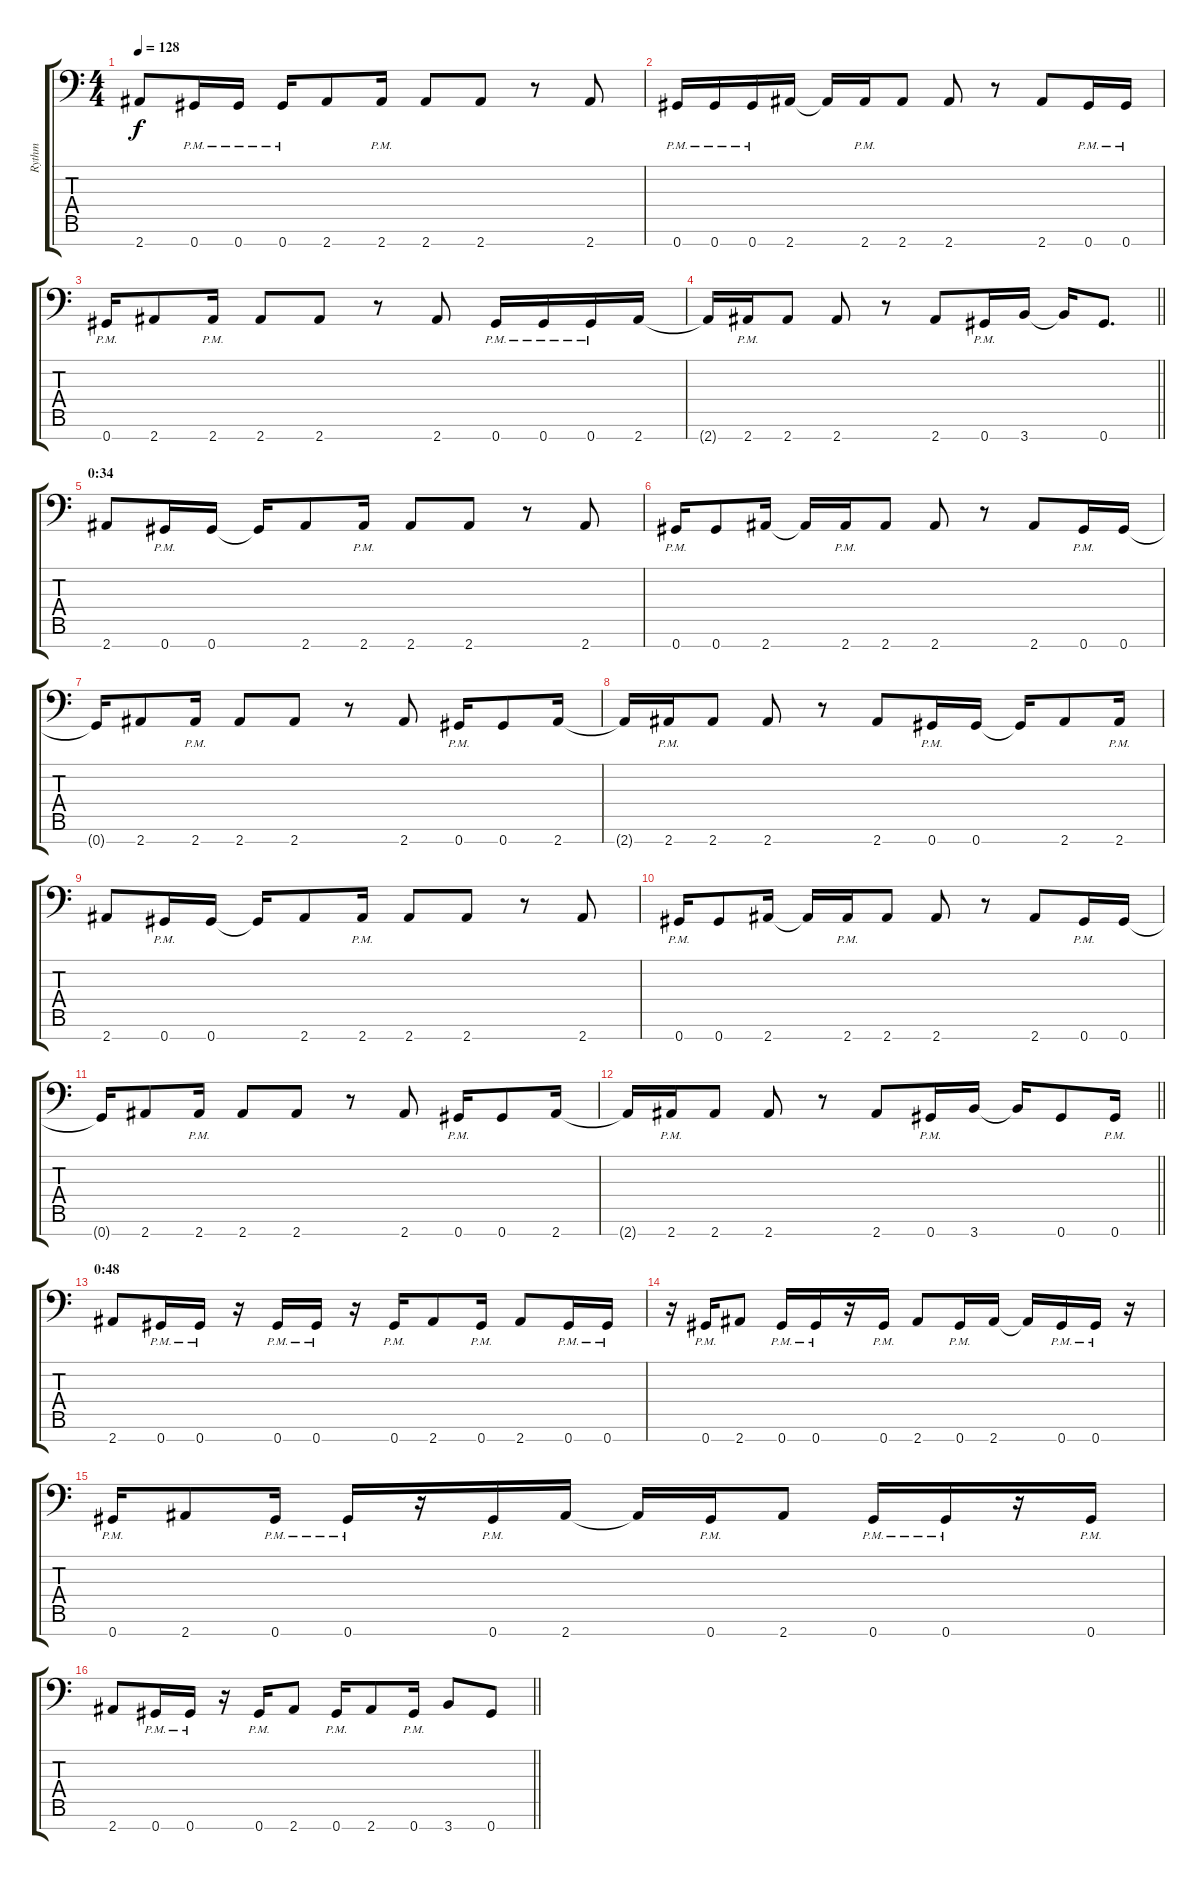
\track ("Rythm" "Rythm") {instrument distortionguitar}
\staff {score tabs}
\tuning (Eb4 Bb3 Gb3 Db3 Ab2 Eb2 Ab1) {hide}
\ts (4 4)
\tempo 128
\clef f4
\ks c
2.7.8{dy f} 0.7{pm}.16 0.7{pm}.16 0.7{pm}.16 2.7.8 2.7{pm}.16 2.7.8 2.7.8 r.8 2.7.8 |
0.7{pm}.16 0.7{pm}.16 0.7{pm}.16 2.7.16 2.7{t}.16 2.7{pm}.16 2.7.8 2.7.8 r.8 2.7.8 0.7{pm}.16 0.7{pm}.16 |
0.7{pm}.16 2.7.8 2.7{pm}.16 2.7.8 2.7.8 r.8 2.7.8 0.7{pm}.16 0.7{pm}.16 0.7{pm}.16 2.7.16 |
\barLineRight lightlight
2.7{t}.16 2.7{pm}.16 2.7.8 2.7.8 r.8 2.7.8 0.7{pm}.16 3.7.16 3.7{t}.16 0.7.8{d} |
\section ("" "0:34")
2.7.8 0.7{pm}.16 0.7.16 0.7{t}.16 2.7.8 2.7{pm}.16 2.7.8 2.7.8 r.8 2.7.8 |
0.7{pm}.16 0.7.8 2.7.16 2.7{t}.16 2.7{pm}.16 2.7.8 2.7.8 r.8 2.7.8 0.7{pm}.16 0.7.16 |
0.7{t}.16 2.7.8 2.7{pm}.16 2.7.8 2.7.8 r.8 2.7.8 0.7{pm}.16 0.7.8 2.7.16 |
2.7{t}.16 2.7{pm}.16 2.7.8 2.7.8 r.8 2.7.8 0.7{pm}.16 0.7.16 0.7{t}.16 2.7.8 2.7{pm}.16 |
2.7.8 0.7{pm}.16 0.7.16 0.7{t}.16 2.7.8 2.7{pm}.16 2.7.8 2.7.8 r.8 2.7.8 |
0.7{pm}.16 0.7.8 2.7.16 2.7{t}.16 2.7{pm}.16 2.7.8 2.7.8 r.8 2.7.8 0.7{pm}.16 0.7.16 |
0.7{t}.16 2.7.8 2.7{pm}.16 2.7.8 2.7.8 r.8 2.7.8 0.7{pm}.16 0.7.8 2.7.16 |
\barLineRight lightlight
2.7{t}.16 2.7{pm}.16 2.7.8 2.7.8 r.8 2.7.8 0.7{pm}.16 3.7.16 3.7{t}.16 0.7.8 0.7{pm}.16 |
\section ("" "0:48")
2.7.8 0.7{pm}.16 0.7{pm}.16 r.16 0.7{pm}.16 0.7{pm}.16 r.16 0.7{pm}.16 2.7.8 0.7{pm}.16 2.7.8 0.7{pm}.16 0.7{pm}.16 |
r.16 0.7{pm}.16 2.7.8 0.7{pm}.16 0.7{pm}.16 r.16 0.7{pm}.16 2.7.8 0.7{pm}.16 2.7.16 2.7{t}.16 0.7{pm}.16 0.7{pm}.16 r.16 |
0.7{pm}.16 2.7.8 0.7{pm}.16 0.7{pm}.16 r.16 0.7{pm}.16 2.7.16 2.7{t}.16 0.7{pm}.16 2.7.8 0.7{pm}.16 0.7{pm}.16 r.16 0.7{pm}.16 |
\barLineRight lightlight
2.7.8 0.7{pm}.16 0.7{pm}.16 r.16 0.7{pm}.16 2.7.8 0.7{pm}.16 2.7.8 0.7{pm}.16 3.7.8 0.7.8
